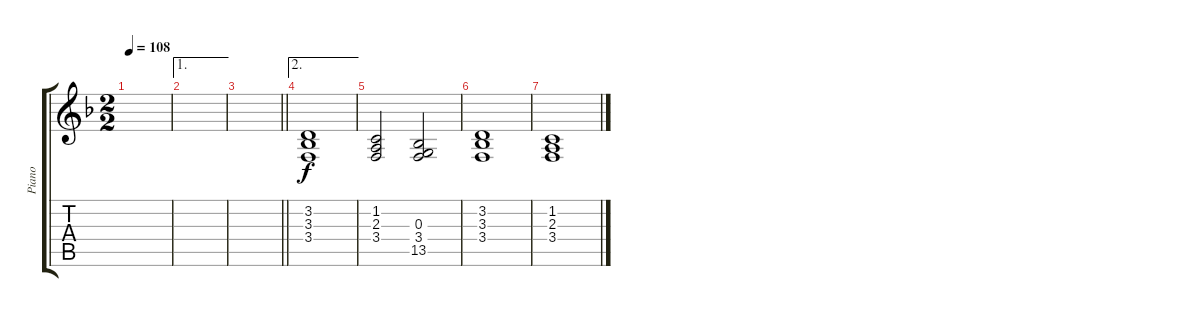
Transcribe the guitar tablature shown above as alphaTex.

\track ("Piano" "Piano") {instrument brightacousticpiano}
\staff {score tabs}
\tuning (E4 B3 G3 D3 A2 E2) {hide}
\ts (2 2)
\tempo 108
\clef g2
\ks f
|
\ae 1
|
\barLineRight lightlight
|
\ae 2
(3.2 3.3 3.4).1 |
(1.2 2.3 3.4).2 (0.3 3.4 13.5).2 |
(3.2 3.3 3.4).1 |
(1.2 2.3 3.4).1
